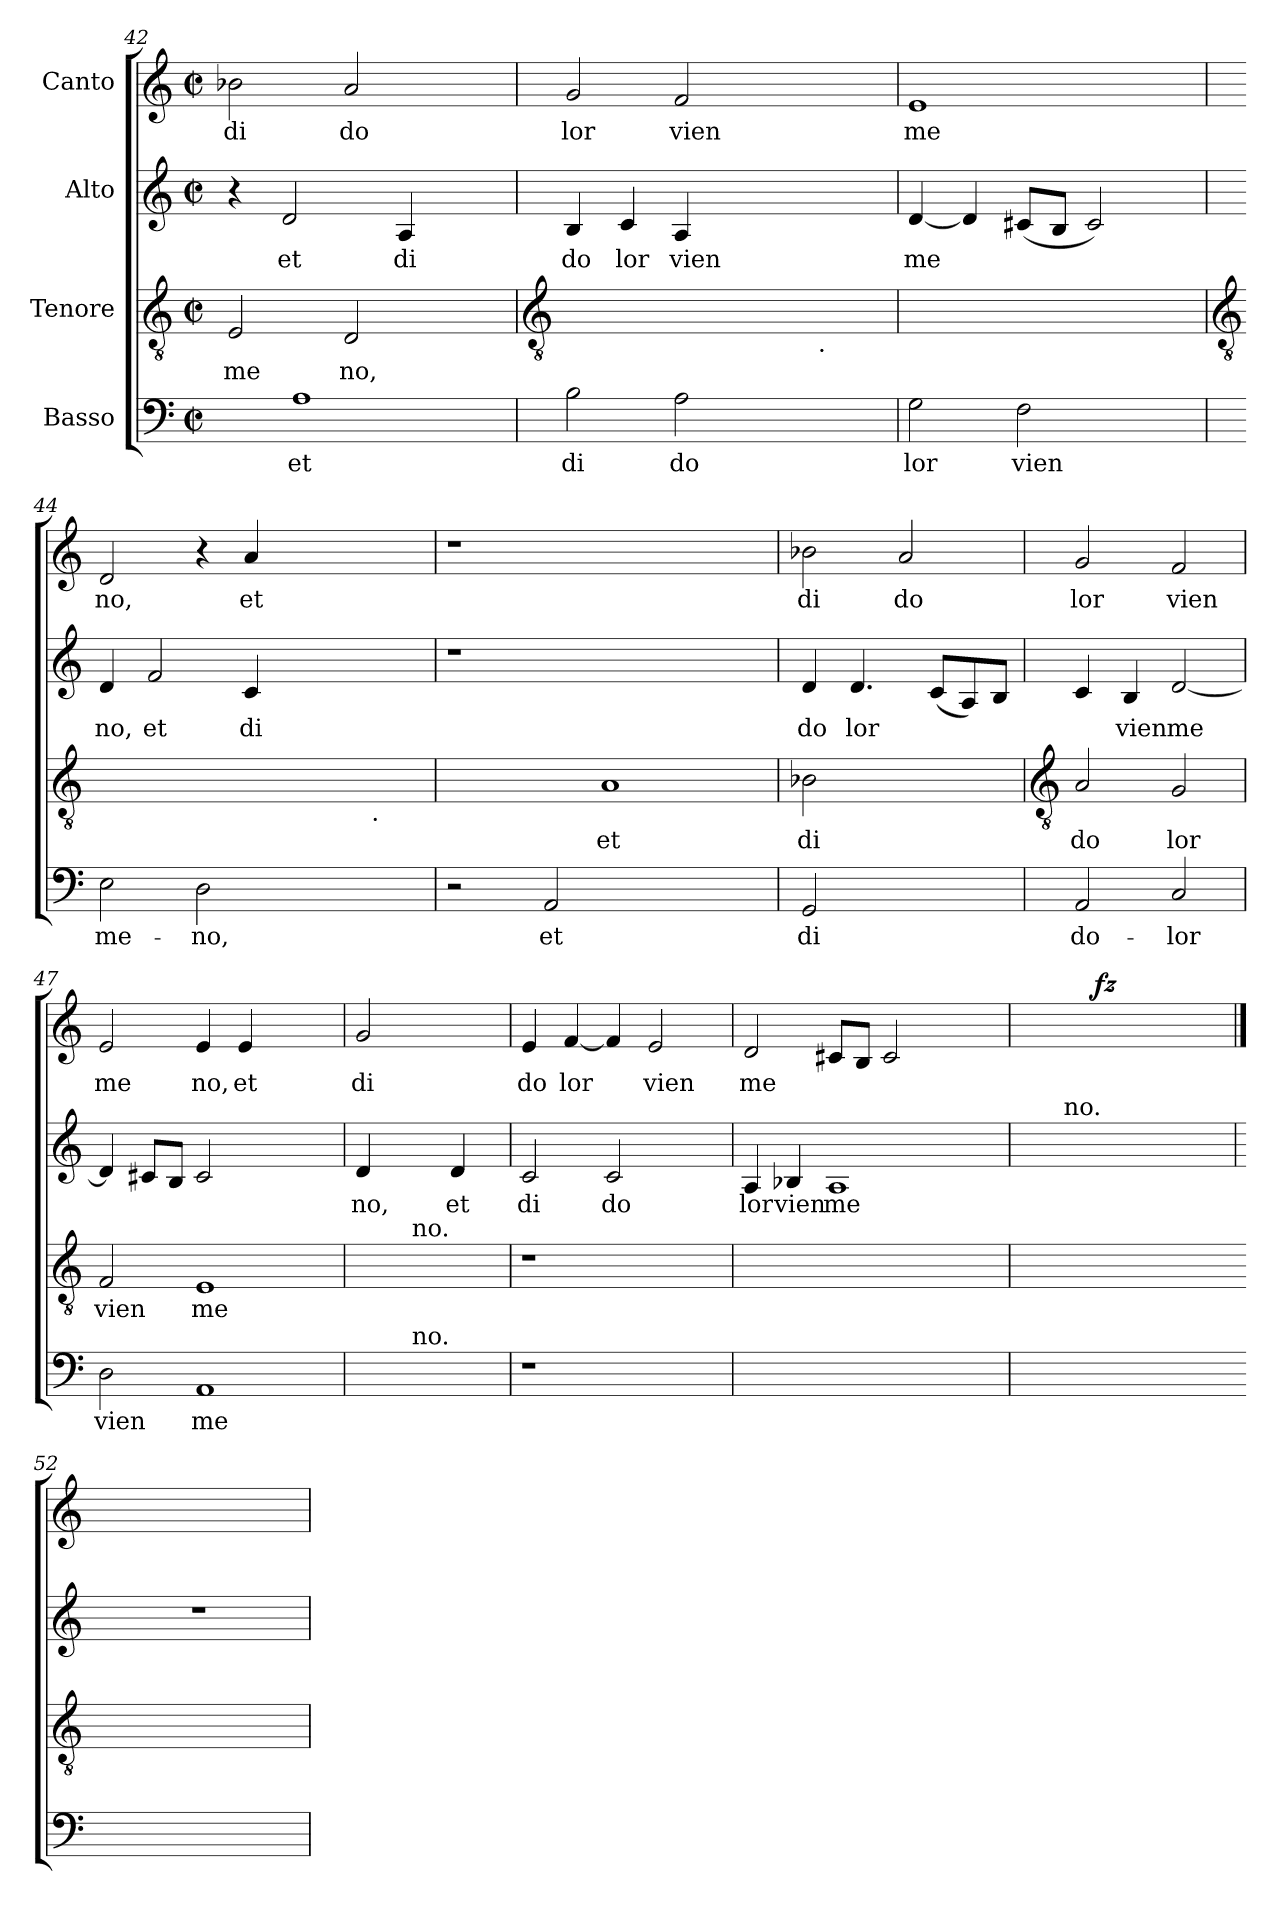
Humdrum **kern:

**kern	**text	**kern	**text	**kern	**text	**kern	**text	**dynam
*part4	*part4	*part3	*part3	*part2	*part2	*part1	*part1	*part1
*staff4	*staff4	*staff3	*staff3	*staff2	*staff2	*staff1	*staff1	*staff1
*I"Basso	*	*I"Tenore	*	*I"Alto	*	*I"Canto	*	*
!!LO:LB:g=z
*clefF4	*	*clefGv2	*	*clefG2	*	*clefG2	*	*
*k[]	*	*k[]	*	*k[]	*	*k[]	*	*
*C:	*	*C:	*	*C:	*	*C:	*	*
*M2/2	*	*M2/2	*	*M2/2	*	*M2/2	*	*
*met(c|)	*	*met(c|)	*	*met(c|)	*	*met(c|)	*	*
=42	=42	=42	=42	=42	=42	=42	=42	=42
!	!	!	!LO:LY:b	!	!	!	!LO:LY:b	!
4ryy	.	2E/	me	4r	.	2b-X\	di	.
!	!	!	!	!	!LO:LY:b	!	!	!
64ryy	.	.	.	2d/	et	.	.	.
!	!LO:LY:b	!	!	!	!	!	!	!
1A	et	.	.	.	.	.	.	.
!	!	!	!LO:LY:b	!	!	!	!LO:LY:b	!
.	.	2D/	no,	.	.	2a/	do	.
!	!	!	!	!	!LO:LY:b	!	!	!
.	.	.	.	4A/	di	.	.	.
.	.	4ryy	.	4ryy	.	4ryy	.	.
.	.	64ryy	.	64ryy	.	64ryy	.	.
!!LO:LB:g=z
=43	=43	=43	=43	=43	=43	=43	=43	=43
*	*	*clefGv2	*	*	*	*	*	*
!	!LO:LY:b	!	!	!	!LO:LY:b	!	!LO:LY:b	!
2B\	di	4ryy	.	4B/	do	2g/	lor	.
!	!	!	!	!	!LO:LY:b	!	!	!
.	.	4ryy	.	4c/	lor	.	.	.
!	!LO:LY:b	!	!	!	!LO:LY:b	!	!LO:LY:b	!
2A\	do	4ryy	.	4A/	vien	2f/	vien	.
.	.	32ryy	.	4...ryy	.	.	.	.
.	.	32ryy	.	.	.	.	.	.
.	.	32ryy	.	.	.	.	.	.
.	.	32ryy	.	.	.	.	.	.
.	.	32ryy	.	.	.	.	.	.
.	.	32ryy	.	.	.	.	.	.
!	!	!LO:TX:b:t=.	!	!	!	!	!	!
.	.	32ryy	.	.	.	.	.	.
.	.	4ryy	.	.	.	.	.	.
8..ryy	.	.	.	.	.	8..ryy	.	.
!!LO:LB:g=z
=44	=44	=44	=44	=44	=44	=44	=44	=44
!	!LO:LY:b	!	!	!	!LO:LY:b	!	!LO:LY:b	!
2G\	lor	4ryy	.	[4d/	me	1e	me	.
.	.	4ryy	.	4d/]	.	.	.	.
!	!LO:LY:b	!	!	!	!	!	!	!
2F\	vien	4ryy	.	(<8c#X/L	.	.	.	.
.	.	.	.	8B/J	.	.	.	.
.	.	32ryy	.	2c#/)	.	.	.	.
.	.	4...ryy	.	.	.	.	.	.
4ryy	.	.	.	.	.	4ryy	.	.
!!LO:LB:g=z
=44A	=44A	=44A	=44A	=44A	=44A	=44A	=44A	=44A
*	*	*clefGv2	*	*	*	*	*	*
!	!LO:LY:b	!	!	!	!LO:LY:b	!	!LO:LY:b	!
2E\	me-	4ryy	.	4d/	no,	2d/	no,	.
!	!	!	!	!	!LO:LY:b	!	!	!
.	.	4ryy	.	2f/	et	.	.	.
!	!LO:LY:b	!	!	!	!	!	!	!
2D\	-no,	4ryy	.	.	.	4r	.	.
!	!	!	!	!	!LO:LY:b	!	!LO:LY:b	!
.	.	64ryy	.	4c/	di	4a/	et	.
.	.	64ryy	.	.	.	.	.	.
.	.	64ryy	.	.	.	.	.	.
.	.	64ryy	.	.	.	.	.	.
.	.	64ryy	.	.	.	.	.	.
.	.	64ryy	.	.	.	.	.	.
.	.	64ryy	.	.	.	.	.	.
.	.	64ryy	.	.	.	.	.	.
.	.	64ryy	.	.	.	.	.	.
.	.	64ryy	.	.	.	.	.	.
.	.	64ryy	.	.	.	.	.	.
.	.	64ryy	.	.	.	.	.	.
.	.	64ryy	.	.	.	.	.	.
.	.	64ryy	.	.	.	.	.	.
!	!	!LO:TX:b:t=.	!	!	!	!	!	!
.	.	64ryy	.	.	.	.	.	.
.	.	4ryy	.	.	.	.	.	.
8...ryy	.	.	.	8...ryy	.	8...ryy	.	.
=45A	=45A	=45A	=45A	=45A	=45A	=45A	=45A	=45A
2r	.	4ryy	.	1r	.	1r	.	.
.	.	4ryy	.	.	.	.	.	.
!	!LO:LY:b	!	!	!	!	!	!	!
2AA/	et	4ryy	.	.	.	.	.	.
.	.	64ryy	.	.	.	.	.	.
!	!	!	!LO:LY:b	!	!	!	!	!
.	.	1A	et	.	.	.	.	.
2ryy	.	.	.	2ryy	.	2ryy	.	.
4ryy	.	.	.	4ryy	.	4ryy	.	.
64ryy	.	.	.	64ryy	.	64ryy	.	.
!!LO:LB:g=z
=46	=46	=46	=46	=46	=46	=46	=46	=46
!	!LO:LY:b	!	!LO:LY:b	!	!LO:LY:b	!	!LO:LY:b	!
2GG/	di	2B-X\	di	4d/	do	2b-X\	di	.
!	!	!	!	!	!LO:LY:b	!	!	!
.	.	.	.	4.d/	lor	.	.	.
!	!	!	!	!	!	!	!LO:LY:b	!
2ryy	.	2ryy	.	.	.	2a/	do	.
.	.	.	.	(<8c/L	.	.	.	.
.	.	.	.	8A/)	.	.	.	.
.	.	.	.	8B/J	.	.	.	.
!!LO:LB:g=z
=46A	=46A	=46A	=46A	=46A	=46A	=46A	=46A	=46A
*	*	*clefGv2	*	*	*	*	*	*
!	!LO:LY:b	!	!LO:LY:b	!	!	!	!LO:LY:b	!
2AA/	do-	2A/	do	4c/	.	2g/	lor	.
!	!	!	!	!	!LO:LY:b	!	!	!
.	.	.	.	4B/	vien	.	.	.
!	!LO:LY:b	!	!LO:LY:b	!	!LO:LY:b	!	!LO:LY:b	!
2C/	-lor	2G/	lor	[2d/	me	2f/	vien	.
=47A	=47A	=47A	=47A	=47A	=47A	=47A	=47A	=47A
!	!LO:LY:b	!	!LO:LY:b	!	!	!	!LO:LY:b	!
2D\	vien	2F/	vien	4d/]	.	2e/	me	.
.	.	.	.	8c#X/L	.	.	.	.
.	.	.	.	8B/J	.	.	.	.
!	!LO:LY:b	!	!LO:LY:b	!	!	!	!LO:LY:b	!
1AA	me-	1E	me	2c#/	.	4e/	no,	.
!	!	!	!	!	!	!	!LO:LY:b	!
.	.	.	.	.	.	4e/	et	.
.	.	.	.	2ryy	.	2ryy	.	.
=48	=48	=48	=48	=48	=48	=48	=48	=48
!	!	!	!	!	!LO:LY:b	!	!LO:LY:b	!
64ryy	.	64ryy	.	4d/	no,	2g/	di	.
64ryy	.	64ryy	.	.	.	.	.	.
64ryy	.	64ryy	.	.	.	.	.	.
64ryy	.	64ryy	.	.	.	.	.	.
64ryy	.	64ryy	.	.	.	.	.	.
64ryy	.	64ryy	.	.	.	.	.	.
64ryy	.	64ryy	.	.	.	.	.	.
!	!	!LO:TX:a:t=no.	!	!	!	!	!	!
!LO:TX:a:t=no.	!	!	!	!	!	!	!	!
16ryy	.	16ryy	.	.	.	.	.	.
4ryy	.	4ryy	.	.	.	.	.	.
!	!	!	!	!	!LO:LY:b	!	!	!
.	.	.	.	4d/	et	.	.	.
16ryy	.	16ryy	.	.	.	.	.	.
64ryy	.	64ryy	.	.	.	.	.	.
!!LO:LB:g=z
=49	=49	=49	=49	=49	=49	=49	=49	=49
!	!	!	!	!	!LO:LY:b	!	!LO:LY:b	!
1r	.	1r	.	2c/	di	4e/	do	.
!	!	!	!	!	!	!	!LO:LY:b	!
.	.	.	.	.	.	[4f/	lor	.
!	!	!	!	!	!LO:LY:b	!	!	!
.	.	.	.	2c/	do	4f/]	.	.
!	!	!	!	!	!	!	!LO:LY:b	!
.	.	.	.	.	.	2e/	vien	.
4ryy	.	4ryy	.	4ryy	.	.	.	.
=50	=50	=50	=50	=50	=50	=50	=50	=50
!	!	!	!	!	!LO:LY:b	!	!LO:LY:b	!
1ryy	.	1ryy	.	4A/	lor	2d/	me	.
!	!	!	!	!	!LO:LY:b	!	!	!
.	.	.	.	4B-X/	vien	.	.	.
!	!	!	!	!	!LO:LY:b	!	!	!
.	.	.	.	1A	me	8c#X/L	.	.
.	.	.	.	.	.	8B/J	.	.
.	.	.	.	.	.	2c#/	.	.
2ryy	.	2ryy	.	.	.	.	.	.
.	.	.	.	.	.	4ryy	.	.
=51	=51	=51	=51	=51	=51	=51	=51	=51
1ryy	.	1ryy	.	64ryy	.	64ryy	.	.
.	.	.	.	64ryy	.	64ryy	.	.
.	.	.	.	64ryy	.	64ryy	.	.
.	.	.	.	64ryy	.	64ryy	.	.
.	.	.	.	64ryy	.	64ryy	.	.
.	.	.	.	64ryy	.	64ryy	.	.
!	!	!	!	!LO:TX:a:t=no.	!	!	!	!
.	.	.	.	64ryy	.	64ryy	.	.
.	.	.	.	16ryy	.	64ryy	.	.
.	.	.	.	.	.	64ryy	.	.
.	.	.	.	.	.	64ryy	.	.
!	!	!	!	!	!	!	!	!LO:DY:b
.	.	.	.	.	.	64ryy	.	fz
.	.	.	.	2ryy	.	2ryy	.	.
.	.	.	.	4ryy	.	4ryy	.	.
.	.	.	.	16ryy	.	16ryy	.	.
.	.	.	.	64ryy	.	64ryy	.	.
=52	==52	=52	==52	=52	==52	==52	==52	==52
1ryy	.	1ryy	.	1r	.	64ryy	.	.
.	.	.	.	.	.	64ryy	.	.
.	.	.	.	.	.	64ryy	.	.
.	.	.	.	.	.	64ryy	.	.
.	.	.	.	.	.	64ryy	.	.
.	.	.	.	.	.	64ryy	.	.
.	.	.	.	.	.	64ryy	.	.
.	.	.	.	.	.	64ryy	.	.
.	.	.	.	.	.	64ryy	.	.
.	.	.	.	.	.	64ryy	.	.
.	.	.	.	.	.	64ryy	.	.
.	.	.	.	.	.	2ryy	.	.
.	.	.	.	.	.	4ryy	.	.
.	.	.	.	.	.	16ryy	.	.
.	.	.	.	.	.	64ryy	.	.
=	=	=	=	=	=	=	=	=
*-	*-	*-	*-	*-	*-	*-	*-	*-
